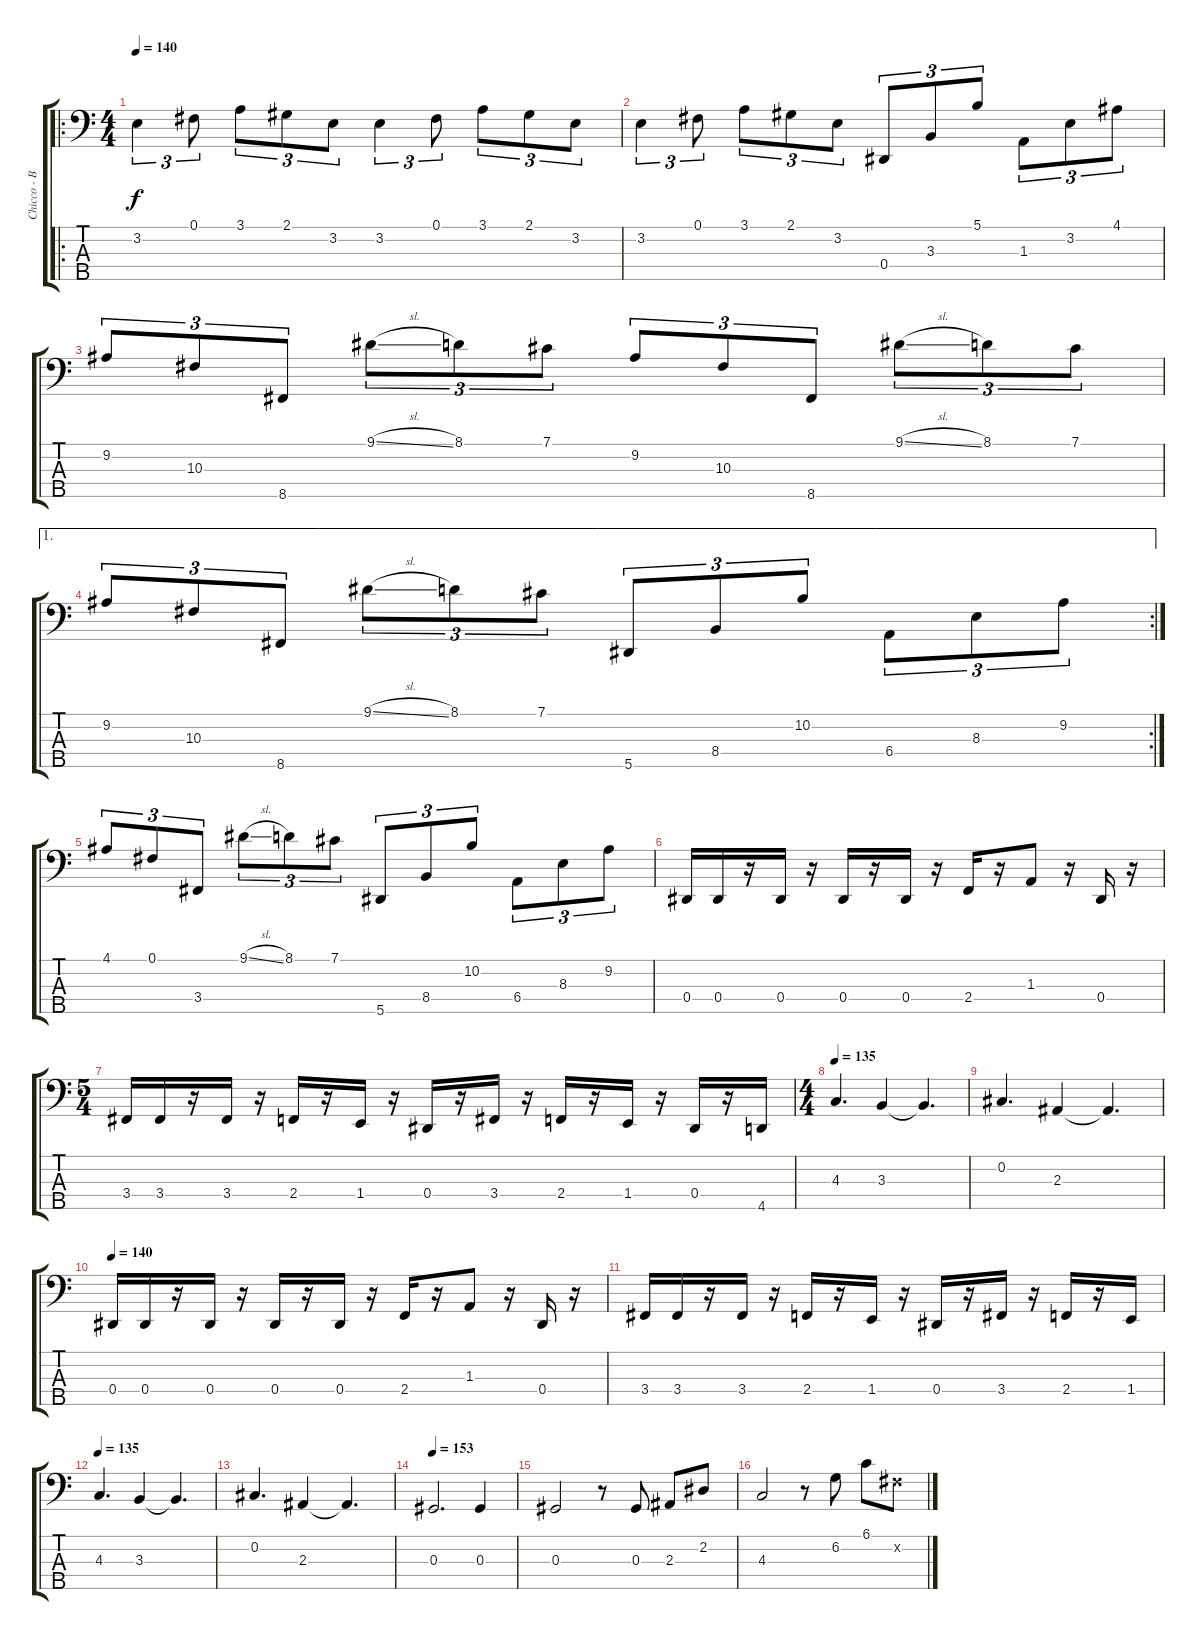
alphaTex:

\track ("Chicco - Bass" "Chicco - B") {instrument fretlessbass}
\staff {score tabs}
\tuning (Gb2 Db2 Ab1 Eb1 Bb0) {hide}
\ro
\ts (4 4)
\tempo 140
\clef f4
\ks c
3.2.4{tu (3 2) dy f} 0.1.8{tu (3 2)} 3.1.8{tu (3 2)} 2.1.8{tu (3 2)} 3.2.8{tu (3 2)} 3.2.4{tu (3 2)} 0.1.8{tu (3 2)} 3.1.8{tu (3 2)} 2.1.8{tu (3 2)} 3.2.8{tu (3 2)} |
3.2.4{tu (3 2)} 0.1.8{tu (3 2)} 3.1.8{tu (3 2)} 2.1.8{tu (3 2)} 3.2.8{tu (3 2)} 0.4.8{tu (3 2)} 3.3.8{tu (3 2)} 5.1.8{tu (3 2)} 1.3.8{tu (3 2)} 3.2.8{tu (3 2)} 4.1.8{tu (3 2)} |
9.2.8{tu (3 2)} 10.3.8{tu (3 2)} 8.5.8{tu (3 2)} 9.1{sl}.8{tu (3 2)} 8.1.8{tu (3 2)} 7.1.8{tu (3 2)} 9.2.8{tu (3 2)} 10.3.8{tu (3 2)} 8.5.8{tu (3 2)} 9.1{sl}.8{tu (3 2)} 8.1.8{tu (3 2)} 7.1.8{tu (3 2)} |
\ae 1
\rc 2
9.2.8{tu (3 2)} 10.3.8{tu (3 2)} 8.5.8{tu (3 2)} 9.1{sl}.8{tu (3 2)} 8.1.8{tu (3 2)} 7.1.8{tu (3 2)} 5.5.8{tu (3 2)} 8.4.8{tu (3 2)} 10.2.8{tu (3 2)} 6.4.8{tu (3 2)} 8.3.8{tu (3 2)} 9.2.8{tu (3 2)} |
4.1.8{tu (3 2)} 0.1.8{tu (3 2)} 3.4.8{tu (3 2)} 9.1{sl}.8{tu (3 2)} 8.1.8{tu (3 2)} 7.1.8{tu (3 2)} 5.5.8{tu (3 2)} 8.4.8{tu (3 2)} 10.2.8{tu (3 2)} 6.4.8{tu (3 2)} 8.3.8{tu (3 2)} 9.2.8{tu (3 2)} |
0.4.16 0.4.16 r.16 0.4.16 r.16 0.4.16 r.16 0.4.16 r.16 2.4.16 r.16 1.3.8 r.16 0.4.16 r.16 |
\ts (5 4)
3.4.16 3.4.16 r.16 3.4.16 r.16 2.4.16 r.16 1.4.16 r.16 0.4.16 r.16 3.4.16 r.16 2.4.16 r.16 1.4.16 r.16 0.4.16 r.16 4.5.16 |
\ts (4 4)
\tempo 135
4.3.4{d} 3.3.4 3.3{t}.4{d} |
0.2.4{d} 2.3.4 2.3{t}.4{d} |
\tempo 140
0.4.16 0.4.16 r.16 0.4.16 r.16 0.4.16 r.16 0.4.16 r.16 2.4.16 r.16 1.3.8 r.16 0.4.16 r.16 |
3.4.16 3.4.16 r.16 3.4.16 r.16 2.4.16 r.16 1.4.16 r.16 0.4.16 r.16 3.4.16 r.16 2.4.16 r.16 1.4.16 |
\tempo 135
4.3.4{d} 3.3.4 3.3{t}.4{d} |
0.2.4{d} 2.3.4 2.3{t}.4{d} |
\tempo 153
0.3.2{d} 0.3.4 |
0.3.2 r.8 0.3.8 2.3.8 2.2.8 |
4.3.2 r.8 6.2.8 6.1.8 5.2{x}.8
